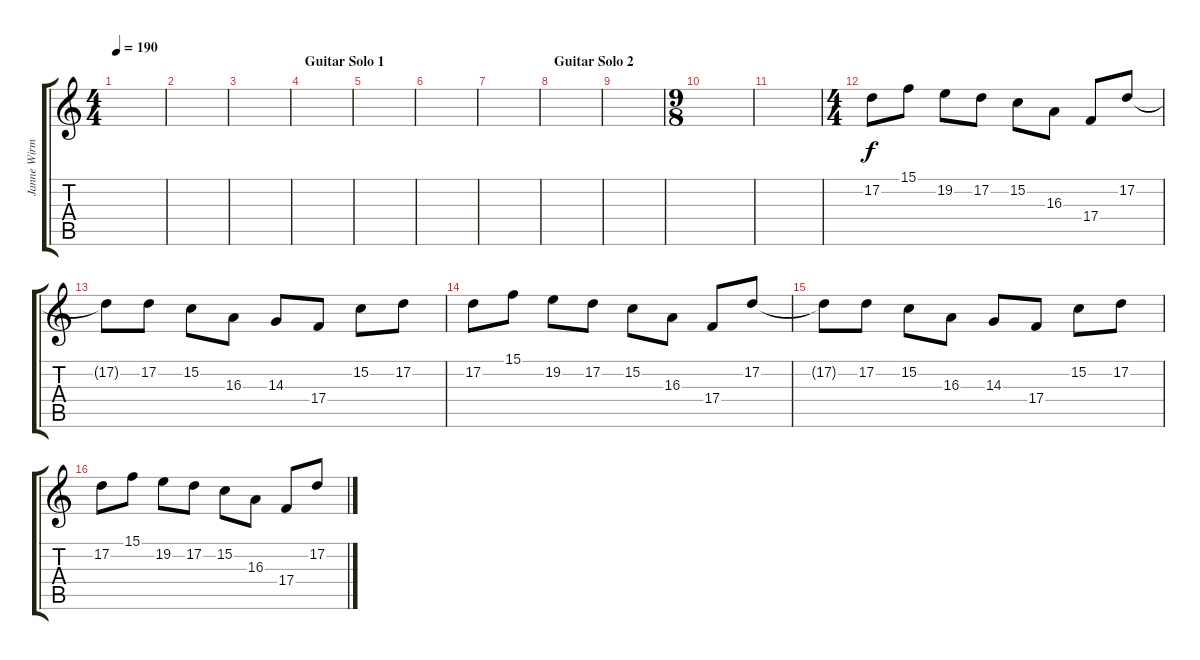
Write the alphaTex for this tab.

\track ("Janne Wirman" "Janne Wirm") {instrument lead1square}
\staff {score tabs}
\tuning (D4 A3 F3 C3 G2 D2) {hide}
\ts (4 4)
\tempo 190
\clef g2
\ks c
|
|
|
\section ("" "Guitar Solo 1")
|
|
|
|
\section ("" "Guitar Solo 2")
|
|
\ts (9 8)
|
|
\ts (4 4)
17.2.8 15.1.8 19.2.8 17.2.8 15.2.8 16.3.8 17.4.8 17.2.8 |
17.2{t}.8 17.2.8 15.2.8 16.3.8 14.3.8 17.4.8 15.2.8 17.2.8 |
17.2.8 15.1.8 19.2.8 17.2.8 15.2.8 16.3.8 17.4.8 17.2.8 |
17.2{t}.8 17.2.8 15.2.8 16.3.8 14.3.8 17.4.8 15.2.8 17.2.8 |
17.2.8 15.1.8 19.2.8 17.2.8 15.2.8 16.3.8 17.4.8 17.2.8
